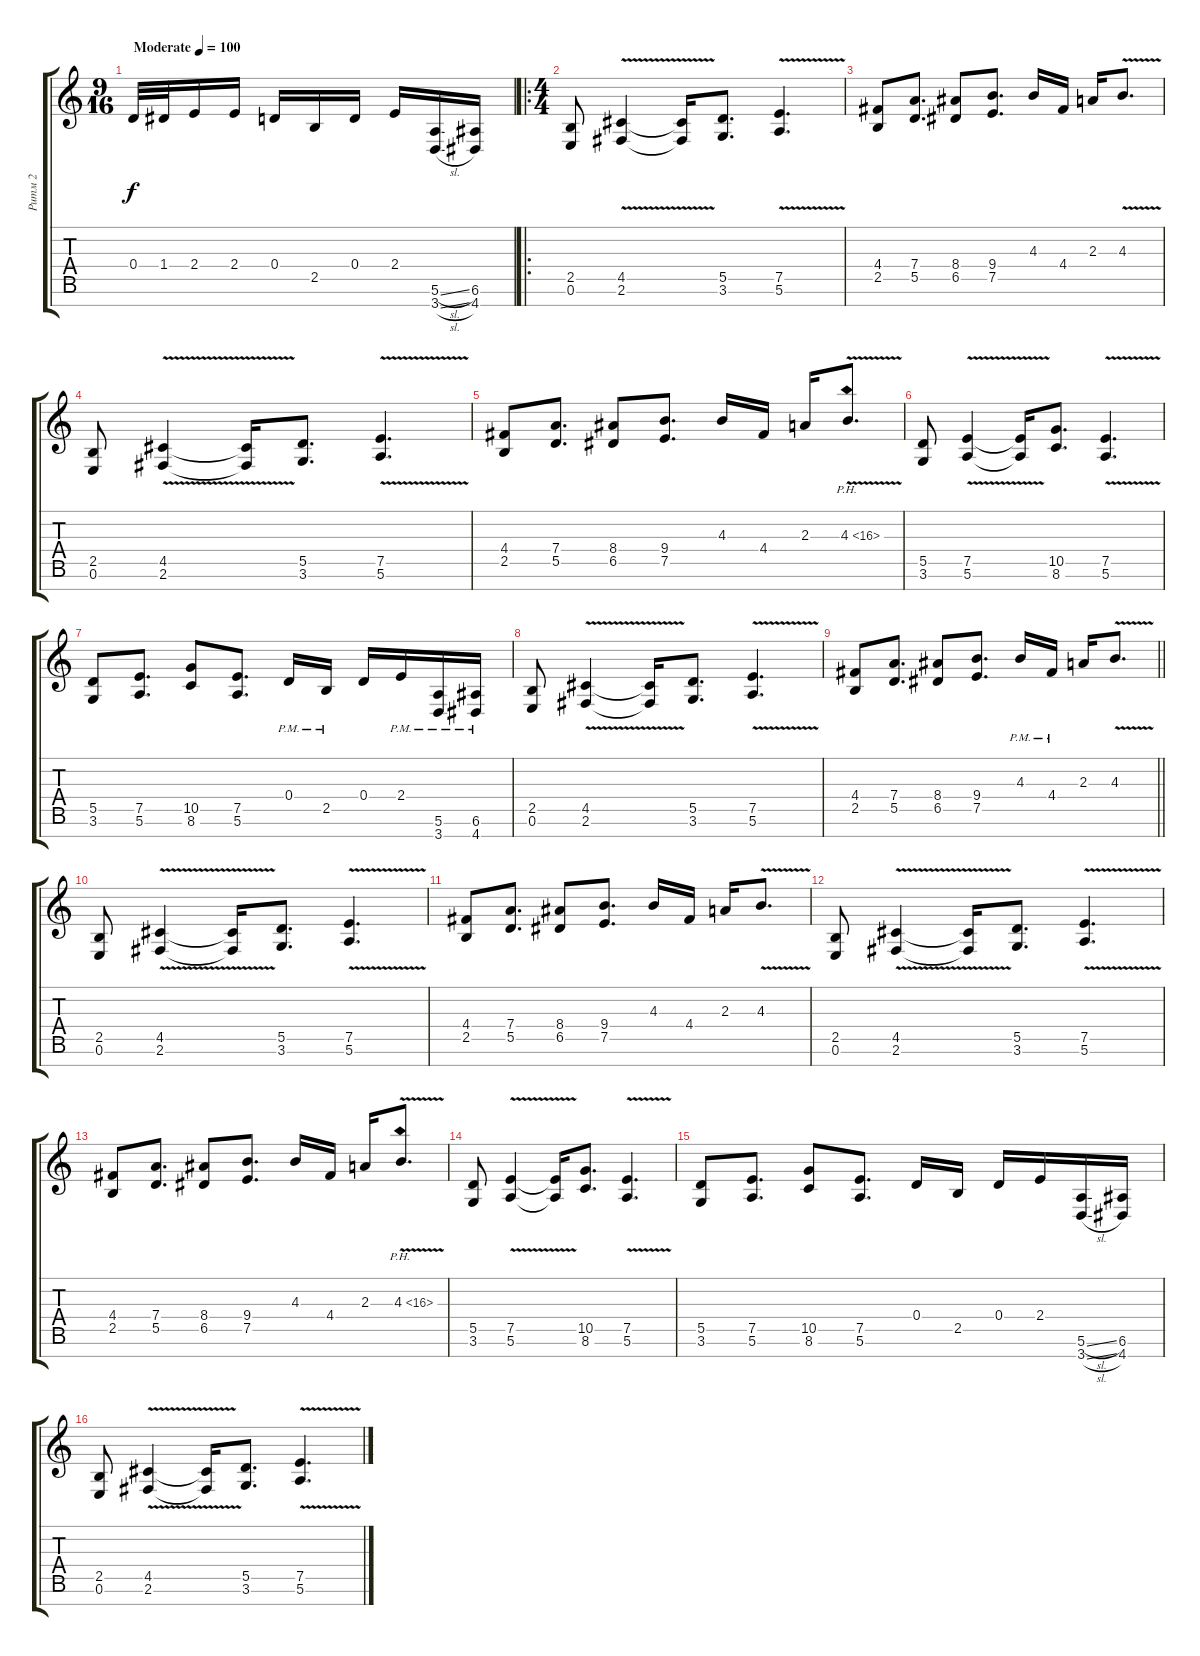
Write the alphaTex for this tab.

\track ("Ритм 2" "Ритм 2") {instrument distortionguitar}
\staff {score tabs}
\tuning (E4 B3 G3 D3 A2 E2 B1) {hide}
\ts (9 16)
\tempo (100 "Moderate")
\clef g2
\ks c
0.4.32{dy f instrument distortionguitar} 1.4.32 2.4.16 2.4.16 0.4.16 2.5.16 0.4.16 2.4.16 (5.6{sl} 3.7{sl}).16 (6.6 4.7).16 |
\ro
\ts (4 4)
(2.5 0.6).8 (4.5{v} 2.6{v}).4 (4.5{t} 2.6{t}).16 (5.5 3.6).8{d} (7.5{v} 5.6{v}).4{d} |
(4.4 2.5).8 (7.4 5.5).8{d} (8.4 6.5).8 (9.4 7.5).8{d} 4.3.16 4.4.16 2.3.16 4.3{v}.8{d} |
(2.5 0.6).8 (4.5{v} 2.6{v}).4 (4.5{t} 2.6{t}).16 (5.5 3.6).8{d} (7.5{v} 5.6{v}).4{d} |
(4.4 2.5).8 (7.4 5.5).8{d} (8.4 6.5).8 (9.4 7.5).8{d} 4.3.16 4.4.16 2.3.16 4.3{ph 12 v}.8{d} |
(5.5 3.6).8 (7.5{v} 5.6{v}).4 (7.5{t} 5.6{t}).16 (10.5 8.6).8{d} (7.5{v} 5.6{v}).4{d} |
(5.5 3.6).8 (7.5 5.6).8{d} (10.5 8.6).8 (7.5 5.6).8{d} 0.4{pm}.16 2.5{pm}.16 0.4.16 2.4{pm}.16 (5.6{pm} 3.7{pm}).16 (6.6{pm} 4.7{pm}).16 |
(2.5 0.6).8 (4.5{v} 2.6{v}).4 (4.5{t} 2.6{t}).16 (5.5 3.6).8{d} (7.5{v} 5.6{v}).4{d} |
\barLineRight lightlight
(4.4 2.5).8 (7.4 5.5).8{d} (8.4 6.5).8 (9.4 7.5).8{d} 4.3{pm}.16 4.4{pm}.16 2.3.16 4.3{v}.8{d} |
(2.5 0.6).8 (4.5{v} 2.6{v}).4 (4.5{t} 2.6{t}).16 (5.5 3.6).8{d} (7.5{v} 5.6{v}).4{d} |
(4.4 2.5).8 (7.4 5.5).8{d} (8.4 6.5).8 (9.4 7.5).8{d} 4.3.16 4.4.16 2.3.16 4.3{v}.8{d} |
(2.5 0.6).8 (4.5{v} 2.6{v}).4 (4.5{t} 2.6{t}).16 (5.5 3.6).8{d} (7.5{v} 5.6{v}).4{d} |
(4.4 2.5).8 (7.4 5.5).8{d} (8.4 6.5).8 (9.4 7.5).8{d} 4.3.16 4.4.16 2.3.16 4.3{ph 12 v}.8{d} |
(5.5 3.6).8 (7.5{v} 5.6{v}).4 (7.5{t} 5.6{t}).16 (10.5 8.6).8{d} (7.5{v} 5.6{v}).4{d} |
(5.5 3.6).8 (7.5 5.6).8{d} (10.5 8.6).8 (7.5 5.6).8{d} 0.4.16 2.5.16 0.4.16 2.4.16 (5.6{sl} 3.7{sl}).16 (6.6 4.7).16 |
(2.5 0.6).8 (4.5{v} 2.6{v}).4 (4.5{t} 2.6{t}).16 (5.5 3.6).8{d} (7.5{v} 5.6{v}).4{d}
